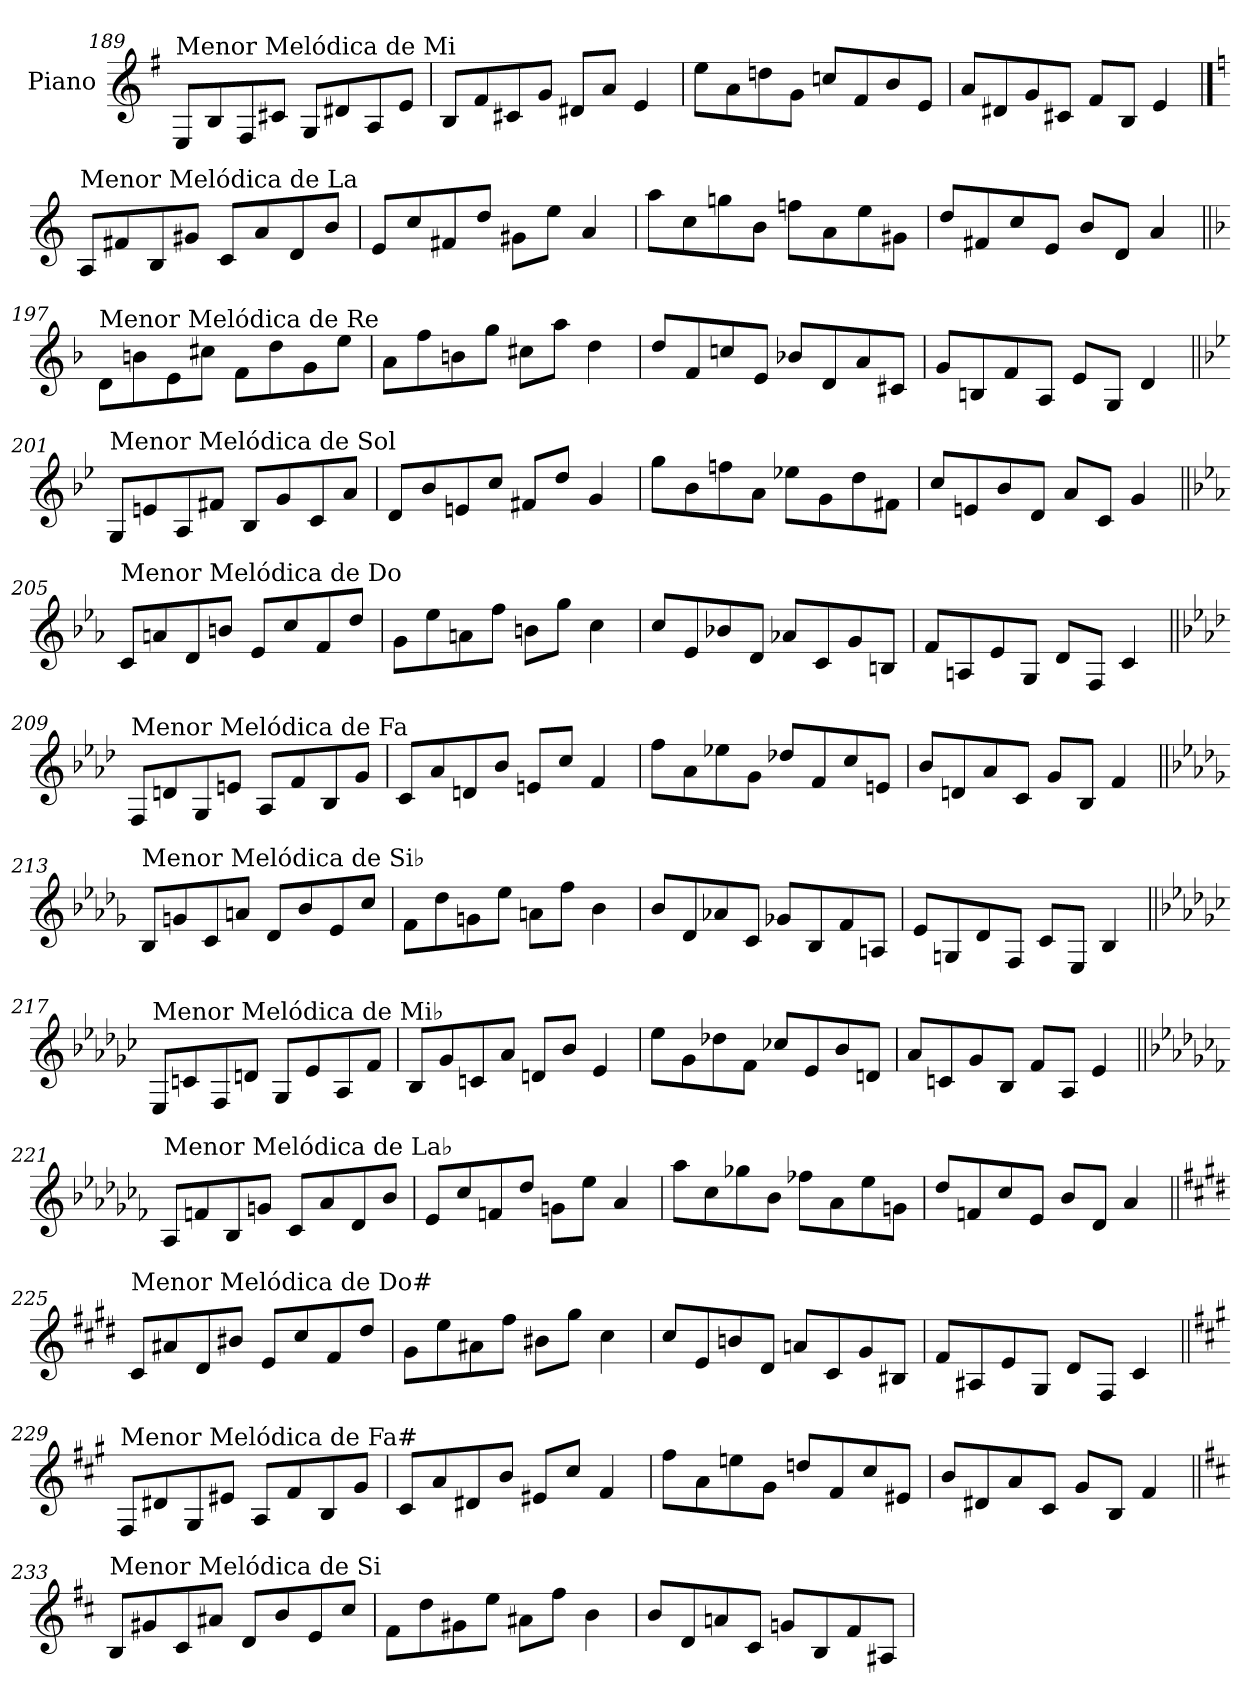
**kern
*part1
*staff1
*I"Piano
*I'Pno.
!!LO:LB:g=z
*clefG2
*k[f#]
=189
!LO:TX:a:t=Menor Melódica de Mi
8E/L
8B/
8F#/
8c#X/J
8G/L
8d#X/
8A/
8e/J
=190
8B/L
8f#/
8c#X/
8g/J
8d#X/L
8a/J
4e/
=191
8ee\L
8a\
8ddn\
8g\J
8ccn/L
8f#/
8b/
8e/J
=192
8a/L
8d#X/
8g/
8c#X/J
8f#/L
8B/J
4e/
!!LO:PB:g=z
==193
*k[]
!LO:TX:a:t=Menor Melódica de La
8A/L
8f#X/
8B/
8g#X/J
8c/L
8a/
8d/
8b/J
=194
8e/L
8cc/
8f#X/
8dd/J
8g#X\L
8ee\J
4a/
=195
8aa\L
8cc\
8ggn\
8b\J
8ffn\L
8a\
8ee\
8g#X\J
=196
8dd/L
8f#X/
8cc/
8e/J
8b/L
8d/J
4a/
!!LO:LB:g=z
=197||
*k[b-]
!LO:TX:a:t=Menor Melódica de Re
8d\L
8bn\
8e\
8cc#X\J
8f\L
8dd\
8g\
8ee\J
=198
8a\L
8ff\
8bn\
8gg\J
8cc#X\L
8aa\J
4dd\
=199
8dd/L
8f/
8ccn/
8e/J
8b-X/L
8d/
8a/
8c#X/J
=200
8g/L
8Bn/
8f/
8A/J
8e/L
8G/J
4d/
!!LO:LB:g=z
=201||
*k[b-e-]
!LO:TX:a:t=Menor Melódica de Sol
8G/L
8en/
8A/
8f#X/J
8B-/L
8g/
8c/
8a/J
=202
8d/L
8b-/
8en/
8cc/J
8f#X/L
8dd/J
4g/
=203
8gg\L
8b-\
8ffn\
8a\J
8ee-X\L
8g\
8dd\
8f#X\J
=204
8cc/L
8en/
8b-/
8d/J
8a/L
8c/J
4g/
!!LO:LB:g=z
=205||
*k[b-e-a-]
!LO:TX:a:t=Menor Melódica de Do
8c/L
8an/
8d/
8bn/J
8e-/L
8cc/
8f/
8dd/J
=206
8g\L
8ee-\
8an\
8ff\J
8bn\L
8gg\J
4cc\
=207
8cc/L
8e-/
8b-X/
8d/J
8a-X/L
8c/
8g/
8Bn/J
=208
8f/L
8An/
8e-/
8G/J
8d/L
8F/J
4c/
!!LO:LB:g=z
=209||
*k[b-e-a-d-]
!LO:TX:a:t=Menor Melódica de Fa
8F/L
8dn/
8G/
8en/J
8A-/L
8f/
8B-/
8g/J
=210
8c/L
8a-/
8dn/
8b-/J
8en/L
8cc/J
4f/
=211
8ff\L
8a-\
8ee-X\
8g\J
8dd-X/L
8f/
8cc/
8en/J
=212
8b-/L
8dn/
8a-/
8c/J
8g/L
8B-/J
4f/
!!LO:LB:g=z
=213||
*k[b-e-a-d-g-]
!LO:TX:a:t=Menor Melódica de Si♭
8B-/L
8gn/
8c/
8an/J
8d-/L
8b-/
8e-/
8cc/J
=214
8f\L
8dd-\
8gn\
8ee-\J
8an\L
8ff\J
4b-\
=215
8b-/L
8d-/
8a-X/
8c/J
8g-X/L
8B-/
8f/
8An/J
=216
8e-/L
8Gn/
8d-/
8F/J
8c/L
8E-/J
4B-/
!!LO:PB:g=z
=217||
*k[b-e-a-d-g-c-]
!LO:TX:a:t=Menor Melódica de Mi♭
8E-/L
8cn/
8F/
8dn/J
8G-/L
8e-/
8A-/
8f/J
=218
8B-/L
8g-/
8cn/
8a-/J
8dn/L
8b-/J
4e-/
=219
8ee-\L
8g-\
8dd-X\
8f\J
8cc-X/L
8e-/
8b-/
8dn/J
=220
8a-/L
8cn/
8g-/
8B-/J
8f/L
8A-/J
4e-/
!!LO:LB:g=z
=221||
*k[b-e-a-d-g-c-f-]
!LO:TX:a:t=Menor Melódica de La♭
8A-/L
8fn/
8B-/
8gn/J
8c-/L
8a-/
8d-/
8b-/J
=222
8e-/L
8cc-/
8fn/
8dd-/J
8gn\L
8ee-\J
4a-/
=223
8aa-\L
8cc-\
8gg-X\
8b-\J
8ff-X\L
8a-\
8ee-\
8gn\J
=224
8dd-/L
8fn/
8cc-/
8e-/J
8b-/L
8d-/J
4a-/
!!LO:LB:g=z
=225||
*k[f#c#g#d#]
!LO:TX:a:t=Menor Melódica de Do#
8c#/L
8a#X/
8d#/
8b#X/J
8e/L
8cc#/
8f#/
8dd#/J
=226
8g#\L
8ee\
8a#X\
8ff#\J
8b#X\L
8gg#\J
4cc#\
=227
8cc#/L
8e/
8bn/
8d#/J
8an/L
8c#/
8g#/
8B#X/J
=228
8f#/L
8A#X/
8e/
8G#/J
8d#/L
8F#/J
4c#/
!!LO:LB:g=z
=229||
*k[f#c#g#]
!LO:TX:a:t=Menor Melódica de Fa#
8F#/L
8d#X/
8G#/
8e#X/J
8A/L
8f#/
8B/
8g#/J
=230
8c#/L
8a/
8d#X/
8b/J
8e#X/L
8cc#/J
4f#/
=231
8ff#\L
8a\
8een\
8g#\J
8ddn/L
8f#/
8cc#/
8e#X/J
=232
8b/L
8d#X/
8a/
8c#/J
8g#/L
8B/J
4f#/
!!LO:LB:g=z
=233||
*k[f#c#]
!LO:TX:a:t=Menor Melódica de Si
8B/L
8g#X/
8c#/
8a#X/J
8d/L
8b/
8e/
8cc#/J
=234
8f#\L
8dd\
8g#X\
8ee\J
8a#X\L
8ff#\J
4b\
=235
8b/L
8d/
8an/
8c#/J
8gn/L
8B/
8f#/
8A#X/J
=
*-
